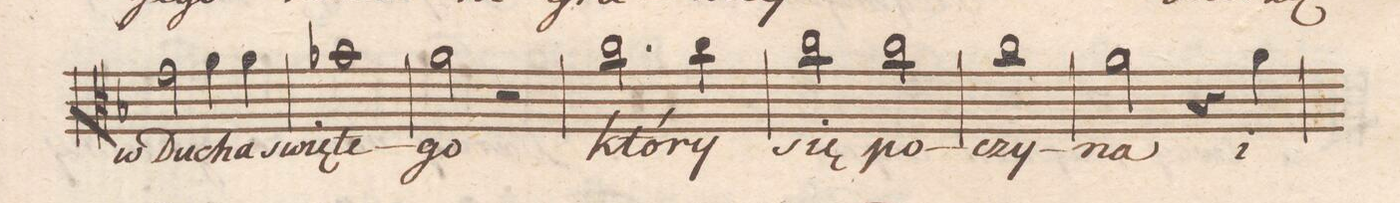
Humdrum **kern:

**kern	**text	**dynam
*I"Alto	*	*
*clefC3	*	*
*k[b-]	*	*
*met(c|)	*	*
*M2/2	*	*
2g\	w_Du-	.
4a\	-cha	.
4a\	swię-	.
=124	=124	=124
1b-X	-te-	.
=125	=125	=125
2a\	-go	.
2r	.	.
=126	=126	=126
2.cc\	któ-	.
4cc\	-ry	.
=127	=127	=127
2cc\	się	.
2cc\	po-	.
=128	=128	=128
1cc	-czy-	.
=129	=129	=129
2a\	-na	.
4r	.	.
4a\	i	.
=130	=130	=130
*-	*-	*-
